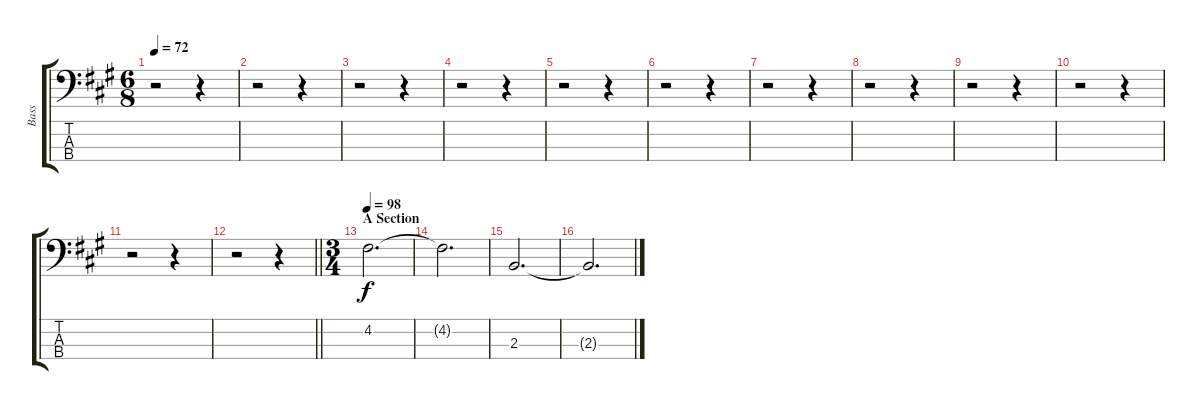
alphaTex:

\track ("Bass" "Bass") {instrument electricbassfinger}
\staff {score tabs}
\tuning (G2 D2 A1 E1) {hide}
\ts (6 8)
\tempo 72
\clef f4
\ks f#minor
r.2{dy f} r.4 |
r.2 r.4 |
r.2 r.4 |
r.2 r.4 |
r.2 r.4 |
r.2 r.4 |
r.2 r.4 |
r.2 r.4 |
r.2 r.4 |
r.2 r.4 |
r.2 r.4 |
\barLineRight lightlight
r.2 r.4 |
\ts (3 4)
\section ("" "A Section")
\tempo 98
4.2.2{d} |
4.2{t}.2{d} |
2.3.2{d} |
2.3{t}.2{d}
